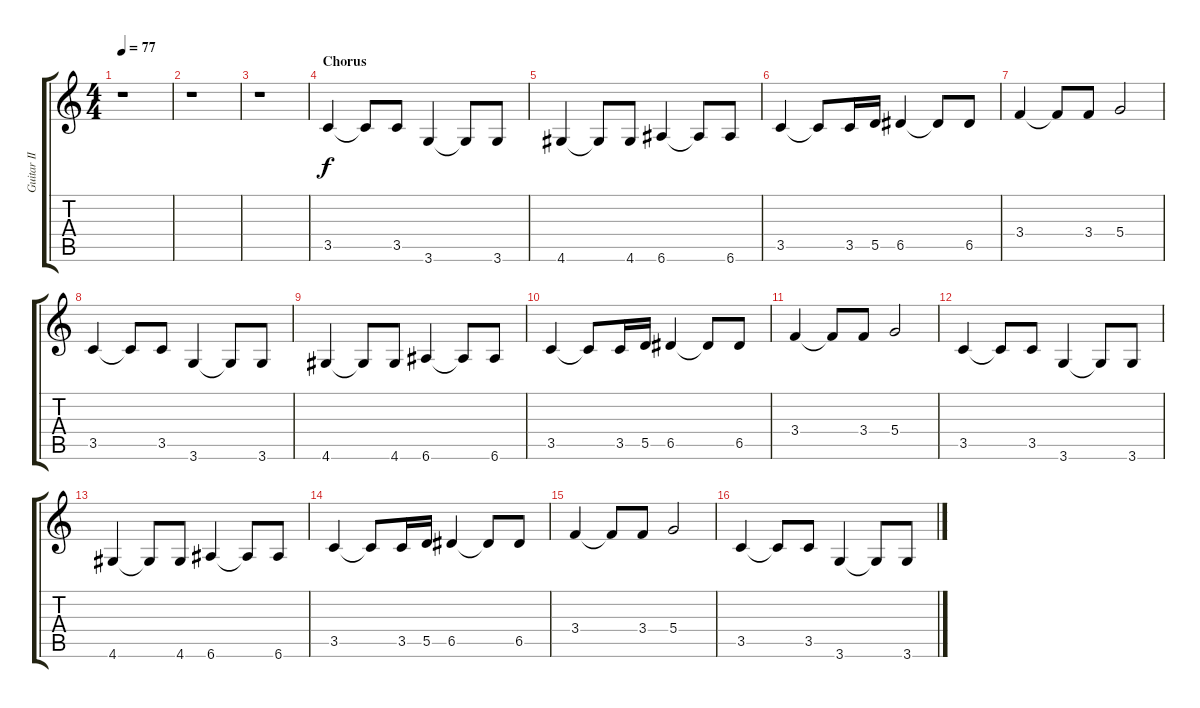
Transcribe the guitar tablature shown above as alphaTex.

\track ("Guitar II" "Guitar II") {instrument acousticguitarsteel}
\staff {score tabs}
\tuning (E4 B3 G3 D3 A2 E2) {hide}
\ts (4 4)
\tempo 77
\clef g2
\ks c
r.1{dy f} |
r.1 |
r.1 |
\section ("" "Chorus")
3.5.4 3.5{t}.8 3.5.8 3.6.4 3.6{t}.8 3.6.8 |
4.6.4 4.6{t}.8 4.6.8 6.6.4 6.6{t}.8 6.6.8 |
3.5.4 3.5{t}.8 3.5.16 5.5.16 6.5.4 6.5{t}.8 6.5.8 |
3.4.4 3.4{t}.8 3.4.8 5.4.2 |
3.5.4 3.5{t}.8 3.5.8 3.6.4 3.6{t}.8 3.6.8 |
4.6.4 4.6{t}.8 4.6.8 6.6.4 6.6{t}.8 6.6.8 |
3.5.4 3.5{t}.8 3.5.16 5.5.16 6.5.4 6.5{t}.8 6.5.8 |
3.4.4 3.4{t}.8 3.4.8 5.4.2 |
3.5.4 3.5{t}.8 3.5.8 3.6.4 3.6{t}.8 3.6.8 |
4.6.4 4.6{t}.8 4.6.8 6.6.4 6.6{t}.8 6.6.8 |
3.5.4 3.5{t}.8 3.5.16 5.5.16 6.5.4 6.5{t}.8 6.5.8 |
3.4.4 3.4{t}.8 3.4.8 5.4.2 |
3.5.4 3.5{t}.8 3.5.8 3.6.4 3.6{t}.8 3.6.8
